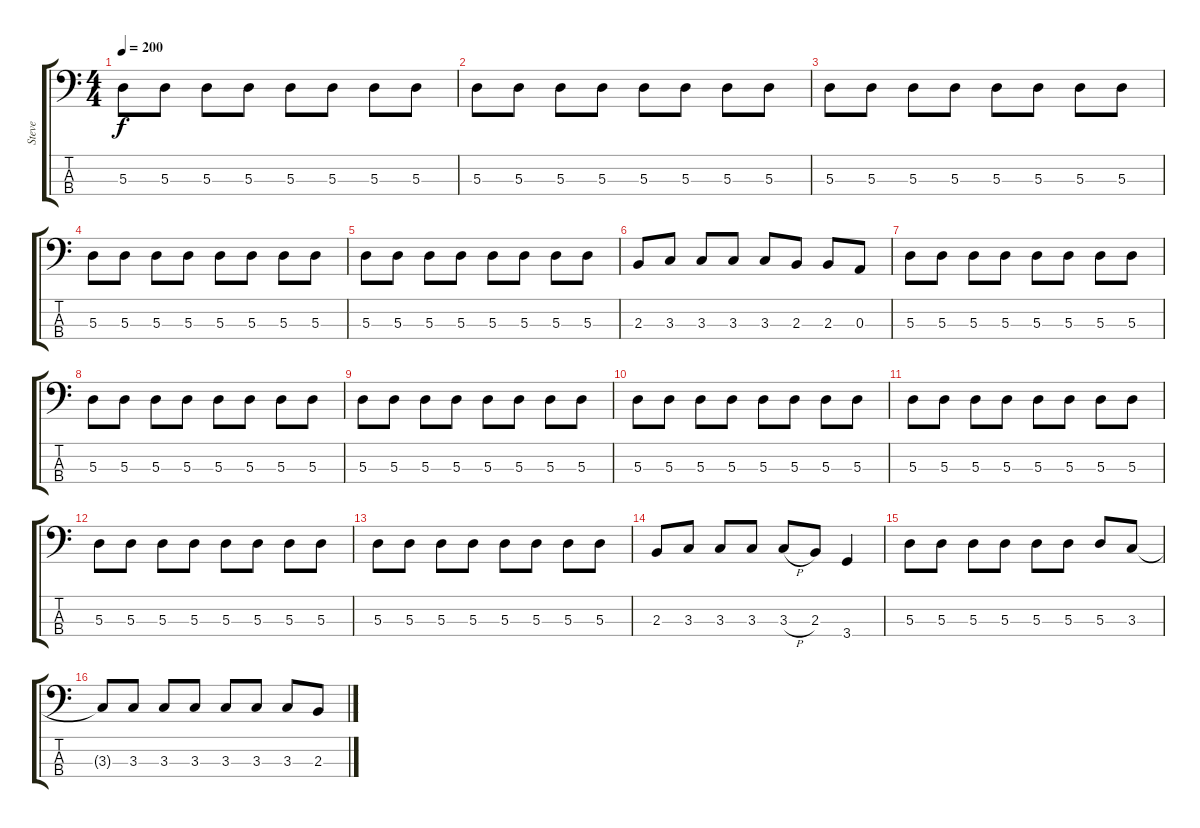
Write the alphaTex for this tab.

\track ("Steve" "Steve") {instrument electricbassfinger}
\staff {score tabs}
\tuning (G2 D2 A1 E1) {hide}
\ts (4 4)
\tempo 200
\clef f4
\ks c
5.3.8{dy f} 5.3.8 5.3.8 5.3.8 5.3.8 5.3.8 5.3.8 5.3.8 |
5.3.8 5.3.8 5.3.8 5.3.8 5.3.8 5.3.8 5.3.8 5.3.8 |
5.3.8 5.3.8 5.3.8 5.3.8 5.3.8 5.3.8 5.3.8 5.3.8 |
5.3.8 5.3.8 5.3.8 5.3.8 5.3.8 5.3.8 5.3.8 5.3.8 |
5.3.8 5.3.8 5.3.8 5.3.8 5.3.8 5.3.8 5.3.8 5.3.8 |
2.3.8 3.3.8 3.3.8 3.3.8 3.3.8 2.3.8 2.3.8 0.3.8 |
5.3.8 5.3.8 5.3.8 5.3.8 5.3.8 5.3.8 5.3.8 5.3.8 |
5.3.8 5.3.8 5.3.8 5.3.8 5.3.8 5.3.8 5.3.8 5.3.8 |
5.3.8 5.3.8 5.3.8 5.3.8 5.3.8 5.3.8 5.3.8 5.3.8 |
5.3.8 5.3.8 5.3.8 5.3.8 5.3.8 5.3.8 5.3.8 5.3.8 |
5.3.8 5.3.8 5.3.8 5.3.8 5.3.8 5.3.8 5.3.8 5.3.8 |
5.3.8 5.3.8 5.3.8 5.3.8 5.3.8 5.3.8 5.3.8 5.3.8 |
5.3.8 5.3.8 5.3.8 5.3.8 5.3.8 5.3.8 5.3.8 5.3.8 |
2.3.8 3.3.8 3.3.8 3.3.8 3.3{h}.8 2.3.8 3.4.4 |
5.3.8 5.3.8 5.3.8 5.3.8 5.3.8 5.3.8 5.3.8 3.3.8 |
3.3{t}.8 3.3.8 3.3.8 3.3.8 3.3.8 3.3.8 3.3.8 2.3.8
